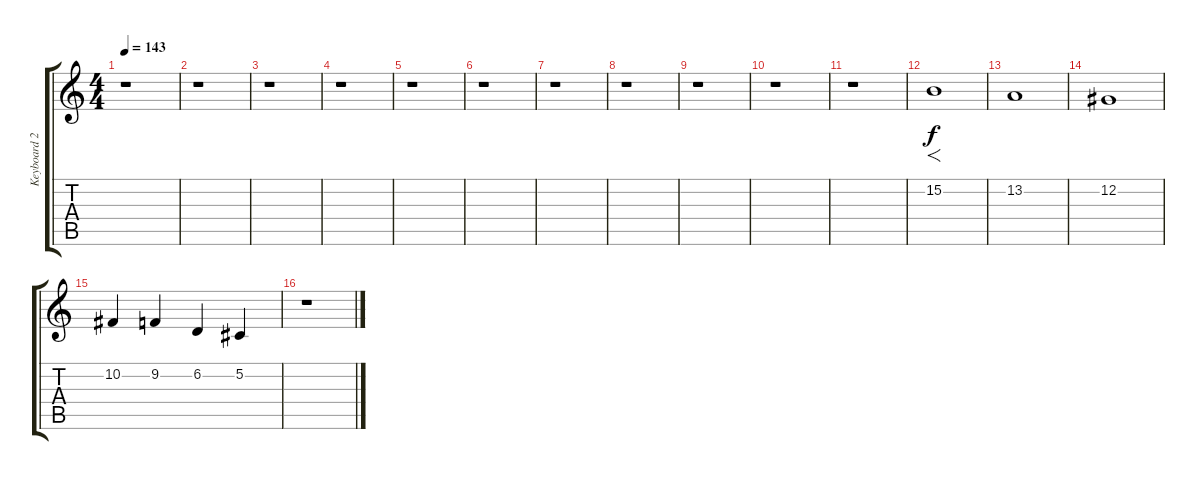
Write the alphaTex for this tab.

\track ("Keyboard 2" "Keyboard 2") {instrument choiraahs}
\staff {score tabs}
\tuning (Db4 Ab3 E3 B2 Gb2 Db2) {hide}
\ts (4 4)
\tempo 143
\clef g2
\ks c
r.1{dy f} |
r.1 |
r.1 |
r.1 |
r.1 |
r.1 |
r.1 |
\section ("" "")
r.1 |
r.1 |
r.1 |
r.1{volume 10} |
15.2.1{f} |
13.2.1 |
12.2.1 |
10.2.4 9.2.4 6.2.4 5.2.4 |
\section ("" "")
r.1
